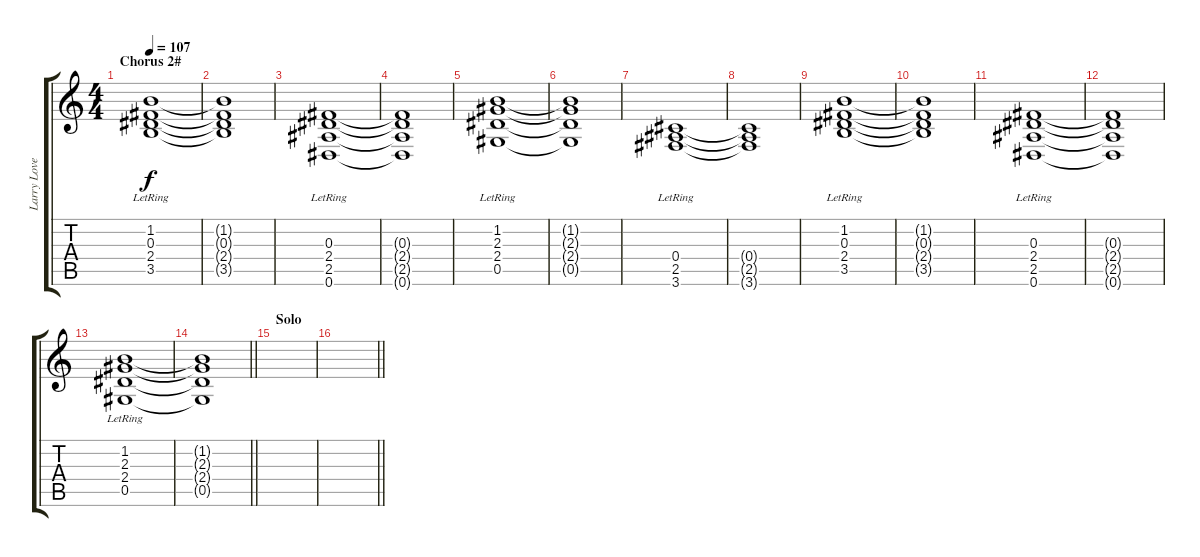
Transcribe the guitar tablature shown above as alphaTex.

\track ("Larry Love 1#" "Larry Love") {instrument electricguitarclean}
\staff {score tabs}
\tuning (Eb4 Bb3 Gb3 Db3 Ab2 Eb2) {hide}
\ts (4 4)
\section ("" "Chorus 2#")
\tempo 107
\clef g2
\ks c
(1.2{lr} 0.3{lr} 2.4{lr} 3.5{lr}).1{dy f} |
(1.2{t} 0.3{t} 2.4{t} 3.5{t}).1 |
(0.3{lr} 2.4{lr} 2.5{lr} 0.6{lr}).1 |
(0.3{t} 2.4{t} 2.5{t} 0.6{t}).1 |
(1.2{lr} 2.3{lr} 2.4{lr} 0.5{lr}).1 |
(1.2{t} 2.3{t} 2.4{t} 0.5{t}).1 |
(0.4{lr} 2.5{lr} 3.6{lr}).1 |
(0.4{t} 2.5{t} 3.6{t}).1 |
(1.2{lr} 0.3{lr} 2.4{lr} 3.5{lr}).1 |
(1.2{t} 0.3{t} 2.4{t} 3.5{t}).1 |
(0.3{lr} 2.4{lr} 2.5{lr} 0.6{lr}).1 |
(0.3{t} 2.4{t} 2.5{t} 0.6{t}).1 |
(1.2{lr} 2.3{lr} 2.4{lr} 0.5{lr}).1 |
\barLineRight lightlight
(1.2{t} 2.3{t} 2.4{t} 0.5{t}).1 |
\section ("" "Solo")
|
\barLineRight lightlight
